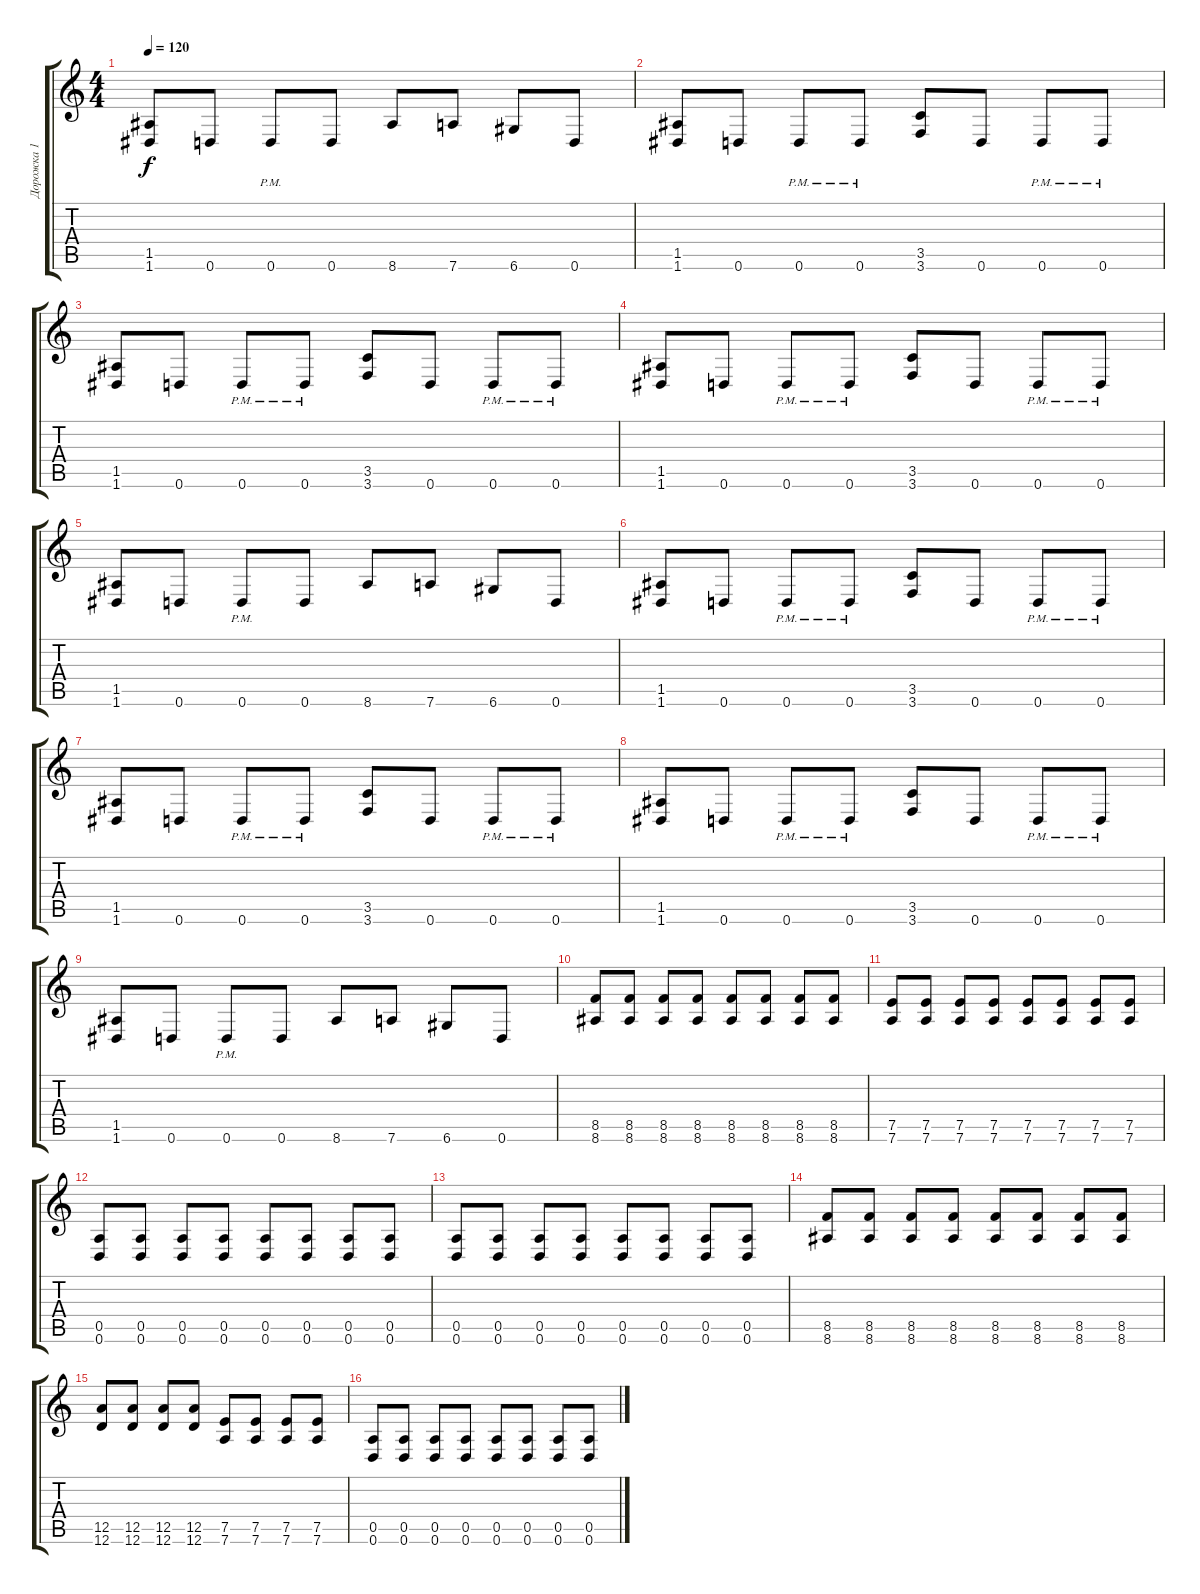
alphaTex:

\track ("Дорожка 1" "Дорожка 1") {instrument distortionguitar}
\staff {score tabs}
\tuning (E4 B3 G3 D3 A2 D2) {hide}
\ts (4 4)
\tempo 120
\clef g2
\ks c
(1.5 1.6).8{dy f} 0.6.8 0.6{pm}.8 0.6.8 8.6.8 7.6.8 6.6.8 0.6.8 |
(1.5 1.6).8 0.6.8 0.6{pm}.8 0.6{pm}.8 (3.5 3.6).8 0.6.8 0.6{pm}.8 0.6{pm}.8 |
(1.5 1.6).8 0.6.8 0.6{pm}.8 0.6{pm}.8 (3.5 3.6).8 0.6.8 0.6{pm}.8 0.6{pm}.8 |
(1.5 1.6).8 0.6.8 0.6{pm}.8 0.6{pm}.8 (3.5 3.6).8 0.6.8 0.6{pm}.8 0.6{pm}.8 |
(1.5 1.6).8 0.6.8 0.6{pm}.8 0.6.8 8.6.8 7.6.8 6.6.8 0.6.8 |
(1.5 1.6).8 0.6.8 0.6{pm}.8 0.6{pm}.8 (3.5 3.6).8 0.6.8 0.6{pm}.8 0.6{pm}.8 |
(1.5 1.6).8 0.6.8 0.6{pm}.8 0.6{pm}.8 (3.5 3.6).8 0.6.8 0.6{pm}.8 0.6{pm}.8 |
(1.5 1.6).8 0.6.8 0.6{pm}.8 0.6{pm}.8 (3.5 3.6).8 0.6.8 0.6{pm}.8 0.6{pm}.8 |
(1.5 1.6).8 0.6.8 0.6{pm}.8 0.6.8 8.6.8 7.6.8 6.6.8 0.6.8 |
(8.5 8.6).8 (8.5 8.6).8 (8.5 8.6).8 (8.5 8.6).8 (8.5 8.6).8 (8.5 8.6).8 (8.5 8.6).8 (8.5 8.6).8 |
(7.5 7.6).8 (7.5 7.6).8 (7.5 7.6).8 (7.5 7.6).8 (7.5 7.6).8 (7.5 7.6).8 (7.5 7.6).8 (7.5 7.6).8 |
(0.5 0.6).8 (0.5 0.6).8 (0.5 0.6).8 (0.5 0.6).8 (0.5 0.6).8 (0.5 0.6).8 (0.5 0.6).8 (0.5 0.6).8 |
(0.5 0.6).8 (0.5 0.6).8 (0.5 0.6).8 (0.5 0.6).8 (0.5 0.6).8 (0.5 0.6).8 (0.5 0.6).8 (0.5 0.6).8 |
(8.5 8.6).8 (8.5 8.6).8 (8.5 8.6).8 (8.5 8.6).8 (8.5 8.6).8 (8.5 8.6).8 (8.5 8.6).8 (8.5 8.6).8 |
(12.5 12.6).8 (12.5 12.6).8 (12.5 12.6).8 (12.5 12.6).8 (7.5 7.6).8 (7.5 7.6).8 (7.5 7.6).8 (7.5 7.6).8 |
(0.5 0.6).8 (0.5 0.6).8 (0.5 0.6).8 (0.5 0.6).8 (0.5 0.6).8 (0.5 0.6).8 (0.5 0.6).8 (0.5 0.6).8
